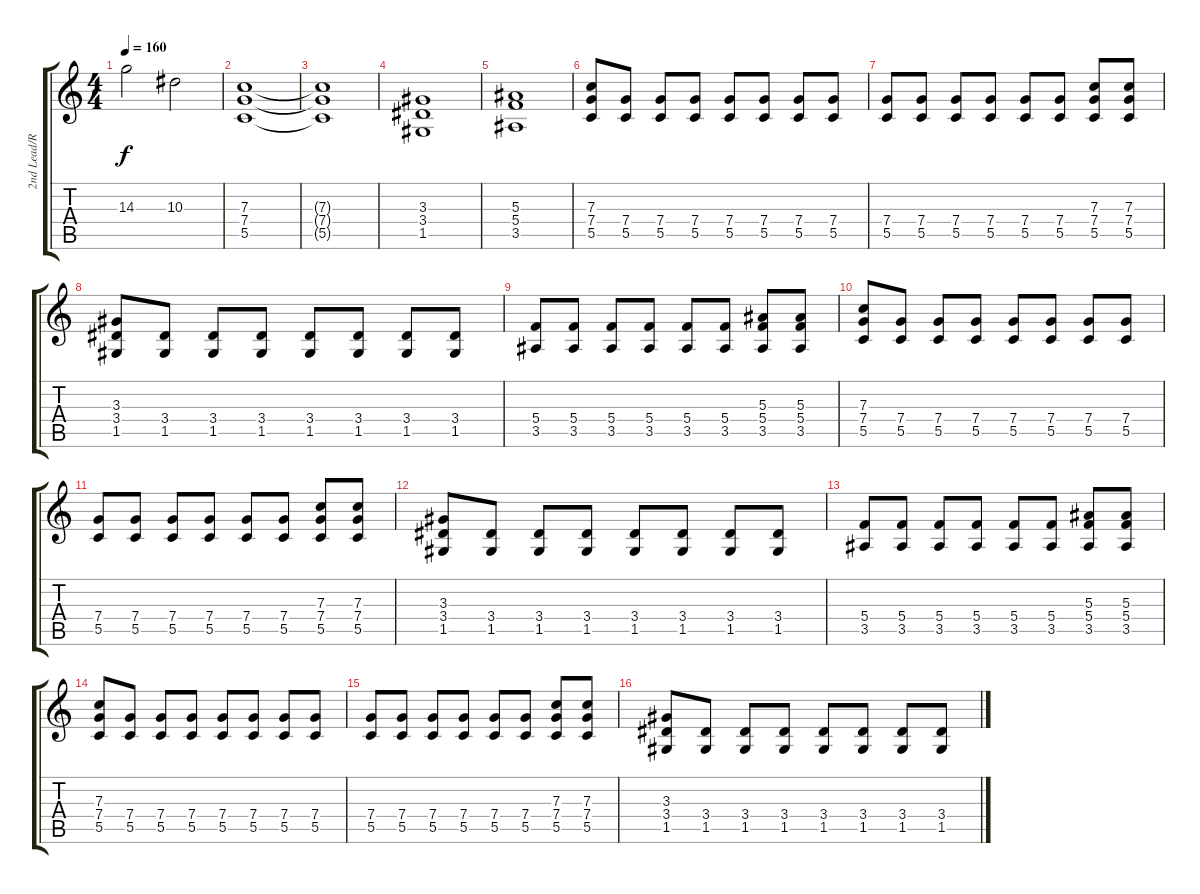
\track ("2nd Lead/Rhythm Guitar" "2nd Lead/R") {instrument overdrivenguitar}
\staff {score tabs}
\tuning (D4 A3 F3 C3 G2 C2) {hide}
\ts (4 4)
\tempo 160
\clef g2
\ks c
14.3{t}.2{dy f} 10.3.2 |
(7.3 7.4 5.5).1 |
(7.3{t} 7.4{t} 5.5{t}).1 |
(3.3 3.4 1.5).1 |
(5.3 5.4 3.5).1 |
(7.3 7.4 5.5).8 (7.4 5.5).8 (7.4 5.5).8 (7.4 5.5).8 (7.4 5.5).8 (7.4 5.5).8 (7.4 5.5).8 (7.4 5.5).8 |
(7.4 5.5).8 (7.4 5.5).8 (7.4 5.5).8 (7.4 5.5).8 (7.4 5.5).8 (7.4 5.5).8 (7.3 7.4 5.5).8 (7.3 7.4 5.5).8 |
(3.3 3.4 1.5).8 (3.4 1.5).8 (3.4 1.5).8 (3.4 1.5).8 (3.4 1.5).8 (3.4 1.5).8 (3.4 1.5).8 (3.4 1.5).8 |
(5.4 3.5).8 (5.4 3.5).8 (5.4 3.5).8 (5.4 3.5).8 (5.4 3.5).8 (5.4 3.5).8 (5.3 5.4 3.5).8 (5.3 5.4 3.5).8 |
(7.3 7.4 5.5).8 (7.4 5.5).8 (7.4 5.5).8 (7.4 5.5).8 (7.4 5.5).8 (7.4 5.5).8 (7.4 5.5).8 (7.4 5.5).8 |
(7.4 5.5).8 (7.4 5.5).8 (7.4 5.5).8 (7.4 5.5).8 (7.4 5.5).8 (7.4 5.5).8 (7.3 7.4 5.5).8 (7.3 7.4 5.5).8 |
(3.3 3.4 1.5).8 (3.4 1.5).8 (3.4 1.5).8 (3.4 1.5).8 (3.4 1.5).8 (3.4 1.5).8 (3.4 1.5).8 (3.4 1.5).8 |
(5.4 3.5).8 (5.4 3.5).8 (5.4 3.5).8 (5.4 3.5).8 (5.4 3.5).8 (5.4 3.5).8 (5.3 5.4 3.5).8 (5.3 5.4 3.5).8 |
(7.3 7.4 5.5).8 (7.4 5.5).8 (7.4 5.5).8 (7.4 5.5).8 (7.4 5.5).8 (7.4 5.5).8 (7.4 5.5).8 (7.4 5.5).8 |
(7.4 5.5).8 (7.4 5.5).8 (7.4 5.5).8 (7.4 5.5).8 (7.4 5.5).8 (7.4 5.5).8 (7.3 7.4 5.5).8 (7.3 7.4 5.5).8 |
(3.3 3.4 1.5).8 (3.4 1.5).8 (3.4 1.5).8 (3.4 1.5).8 (3.4 1.5).8 (3.4 1.5).8 (3.4 1.5).8 (3.4 1.5).8
